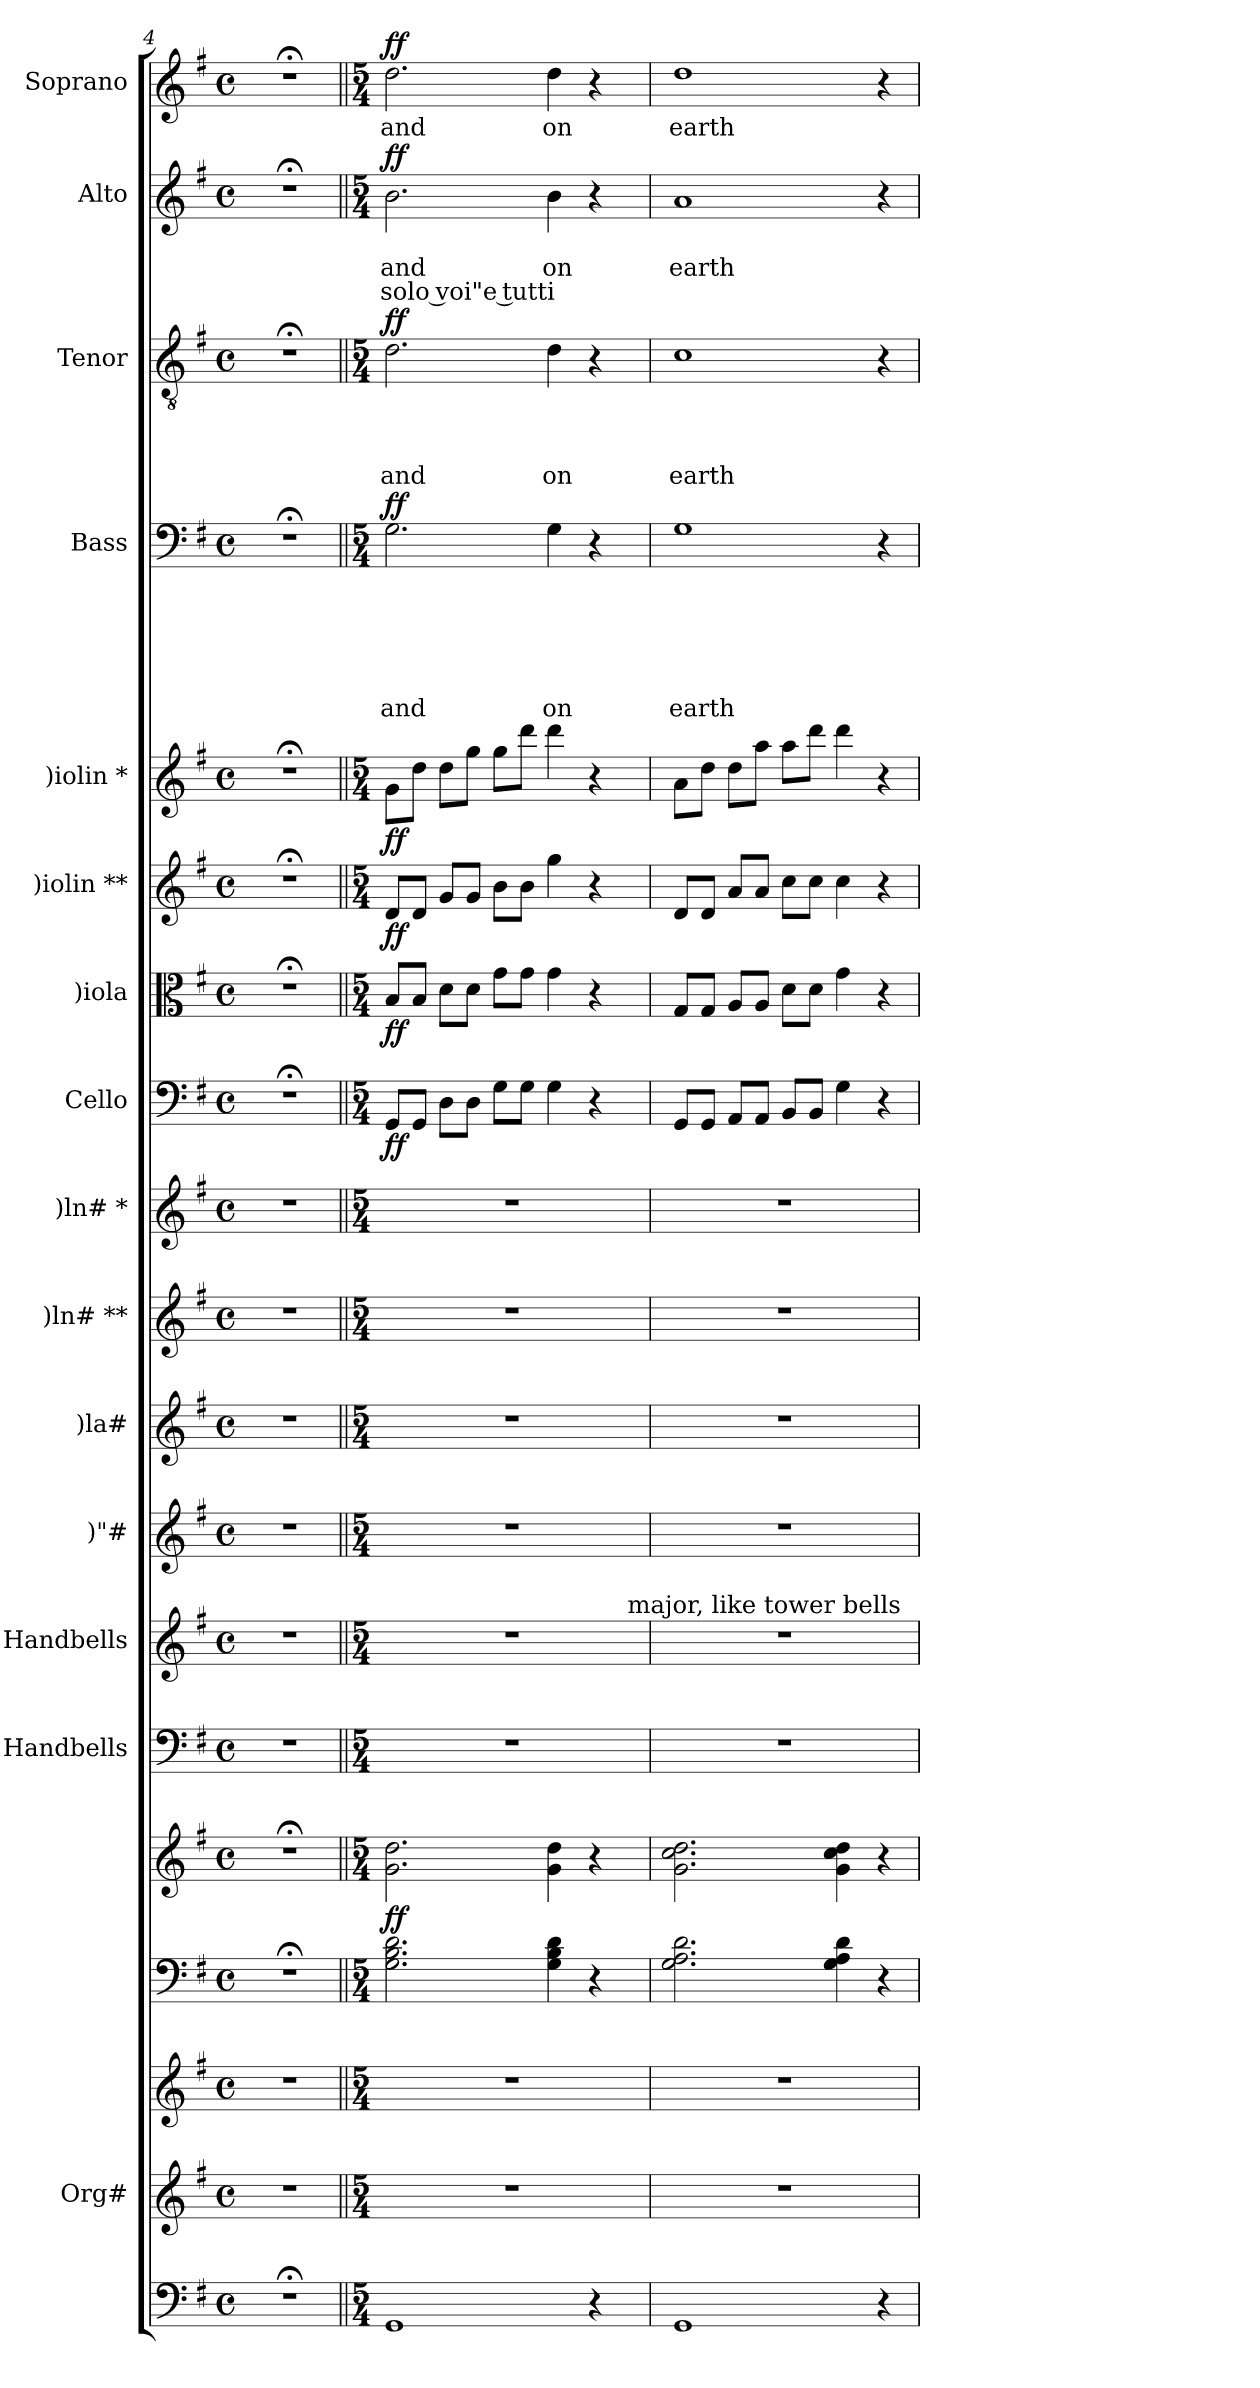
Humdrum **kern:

**kern	**kern	**kern	**kern	**dynam	**kern	**kern	**kern	**kern	**kern	**kern	**kern	**kern	**dynam	**kern	**dynam	**kern	**dynam	**kern	**dynam	**kern	**text	**text	**text	**text	**text	**text	**dynam	**kern	**text	**text	**text	**text	**dynam	**kern	**text	**text	**text	**dynam	**kern	**text	**dynam
*part18	*part17	*part17	*part16	*part16	*part15	*part14	*part13	*part12	*part11	*part10	*part9	*part8	*part8	*part7	*part7	*part6	*part6	*part5	*part5	*part4	*part4	*part4	*part4	*part4	*part4	*part4	*part4	*part3	*part3	*part3	*part3	*part3	*part3	*part2	*part2	*part2	*part2	*part2	*part1	*part1	*part1
*staff19	*staff18	*staff17	*staff16	*staff16	*staff15	*staff14	*staff13	*staff12	*staff11	*staff10	*staff9	*staff8	*staff8	*staff7	*staff7	*staff6	*staff6	*staff5	*staff5	*staff4	*staff4	*staff4	*staff4	*staff4	*staff4	*staff4	*staff4	*staff3	*staff3	*staff3	*staff3	*staff3	*staff3	*staff2	*staff2	*staff2	*staff2	*staff2	*staff1	*staff1	*staff1
*	*I"Org#	*	*	*	*	*I"Handbells	*I"Handbells	*I")"#	*I")la#	*I")ln# **	*I")ln# *	*I"Cello	*	*I")iola	*	*I")iolin **	*	*I")iolin *	*	*I"Bass	*	*	*	*	*	*	*	*I"Tenor	*	*	*	*	*	*I"Alto	*	*	*	*	*I"Soprano	*	*
*	*	*	*	*	*	*	*	*	*I')la#	*I')ln# **	*I')ln# *	*	*	*	*	*	*	*	*	*I'B	*	*	*	*	*	*	*	*I'T	*	*	*	*	*	*I'A	*	*	*	*	*I'S	*	*
*clefF4	*clefG2	*clefG2	*clefF4	*	*clefG2	*clefF4	*clefG2	*clefG2	*clefG2	*clefG2	*clefG2	*clefF4	*	*clefC3	*	*clefG2	*	*clefG2	*	*clefF4	*	*	*	*	*	*	*	*clefGv2	*	*	*	*	*	*clefG2	*	*	*	*	*clefG2	*	*
*k[f#]	*k[f#]	*k[f#]	*k[f#]	*	*k[f#]	*k[f#]	*k[f#]	*k[f#]	*k[f#]	*k[f#]	*k[f#]	*k[f#]	*	*k[f#]	*	*k[f#]	*	*k[f#]	*	*k[f#]	*	*	*	*	*	*	*	*k[f#]	*	*	*	*	*	*k[f#]	*	*	*	*	*k[f#]	*	*
*G:	*G:	*G:	*G:	*	*G:	*G:	*G:	*G:	*G:	*G:	*G:	*G:	*	*G:	*	*G:	*	*G:	*	*G:	*	*	*	*	*	*	*	*G:	*	*	*	*	*	*G:	*	*	*	*	*G:	*	*
*M4/4	*M4/4	*M4/4	*M4/4	*	*M4/4	*M4/4	*M4/4	*M4/4	*M4/4	*M4/4	*M4/4	*M4/4	*	*M4/4	*	*M4/4	*	*M4/4	*	*M4/4	*	*	*	*	*	*	*	*M4/4	*	*	*	*	*	*M4/4	*	*	*	*	*M4/4	*	*
*met(c)	*met(c)	*met(c)	*met(c)	*	*met(c)	*met(c)	*met(c)	*met(c)	*met(c)	*met(c)	*met(c)	*met(c)	*	*met(c)	*	*met(c)	*	*met(c)	*	*met(c)	*	*	*	*	*	*	*	*met(c)	*	*	*	*	*	*met(c)	*	*	*	*	*met(c)	*	*
=4	=4	=4	=4	=4	=4	=4	=4	=4	=4	=4	=4	=4	=4	=4	=4	=4	=4	=4	=4	=4	=4	=4	=4	=4	=4	=4	=4	=4	=4	=4	=4	=4	=4	=4	=4	=4	=4	=4	=4	=4	=4
1r;<	1r	1r	1r;<	.	1r;<	1r	1r	1r	1r	1r	1r	1r;<	.	1r;<	.	1r;<	.	1r;<	.	1r;<	.	.	.	.	.	.	.	1r;<	.	.	.	.	.	1r;<	.	.	.	.	1r;<	.	.
=5||	=5||	=5||	=5||	=5||	=5||	=5||	=5||	=5||	=5||	=5||	=5||	=5||	=5||	=5||	=5||	=5||	=5||	=5||	=5||	=5||	=5||	=5||	=5||	=5||	=5||	=5||	=5||	=5||	=5||	=5||	=5||	=5||	=5||	=5||	=5||	=5||	=5||	=5||	=5||	=5||	=5||
*M5/4	*M5/4	*M5/4	*M5/4	*	*M5/4	*M5/4	*M5/4	*M5/4	*M5/4	*M5/4	*M5/4	*M5/4	*	*M5/4	*	*M5/4	*	*M5/4	*	*M5/4	*	*	*	*	*	*	*	*M5/4	*	*	*	*	*	*M5/4	*	*	*	*	*M5/4	*	*
!	!	!	!	!	!	!	!LO:TX:a:t=Bells peal out in G	!	!	!	!	!	!	!	!	!	!	!	!	!	!	!	!	!	!	!	!	!	!	!	!	!	!	!	!	!	!	!	!	!	!
!	!	!	!	!LO:DY:a	!	!	!	!	!	!	!	!	!LO:DY:b	!	!LO:DY:b	!	!LO:DY:b	!	!LO:DY:b	!	!	!	!	!	!	!LO:LY:b	!LO:DY:a	!	!	!	!	!LO:LY:b	!LO:DY:a	!	!	!LO:LY:b	!LO:LY:b	!LO:DY:a	!	!LO:LY:b	!LO:DY:a
*	*	*	*	*	*	*	*^	*	*	*	*	*	*	*	*	*	*	*	*	*	*	*	*	*	*	*	*	*	*	*	*	*	*	*	*	*	*	*	*	*	*
1GG	4%5r	4%5r	2.G\ 2.B\ 2.d\	ff	2.g\ 2.dd\	4%5r	4%5r	1ryy	4%5r	4%5r	4%5r	4%5r	8GG/L	ff	8B/L	ff	8d/L	ff	8g\L	ff	2.G\	.	.	.	.	.	and	ff	2.d\	.	.	.	and	ff	2.b\	.	and	solo voi"e tutti	ff	2.dd\	and	ff
.	.	.	.	.	.	.	.	.	.	.	.	.	8GG/J	.	8B/J	.	8d/J	.	8dd\J	.	.	.	.	.	.	.	.	.	.	.	.	.	.	.	.	.	.	.	.	.	.	.
.	.	.	.	.	.	.	.	.	.	.	.	.	8D\L	.	8d\L	.	8g/L	.	8dd\L	.	.	.	.	.	.	.	.	.	.	.	.	.	.	.	.	.	.	.	.	.	.	.
.	.	.	.	.	.	.	.	.	.	.	.	.	8D\J	.	8d\J	.	8g/J	.	8gg\J	.	.	.	.	.	.	.	.	.	.	.	.	.	.	.	.	.	.	.	.	.	.	.
.	.	.	.	.	.	.	.	.	.	.	.	.	8G\L	.	8g\L	.	8b\L	.	8gg\L	.	.	.	.	.	.	.	.	.	.	.	.	.	.	.	.	.	.	.	.	.	.	.
.	.	.	.	.	.	.	.	.	.	.	.	.	8G\J	.	8g\J	.	8b\J	.	8ddd\J	.	.	.	.	.	.	.	.	.	.	.	.	.	.	.	.	.	.	.	.	.	.	.
!	!	!	!	!	!	!	!	!	!	!	!	!	!	!	!	!	!	!	!	!	!	!	!	!	!	!	!LO:LY:b	!	!	!	!	!	!LO:LY:b	!	!	!	!LO:LY:b	!	!	!	!LO:LY:b	!
.	.	.	4G\ 4B\ 4d\	.	4g\ 4dd\	.	.	.	.	.	.	.	4G\	.	4g\	.	4gg\	.	4ddd\	.	4G\	.	.	.	.	.	on	.	4d\	.	.	.	on	.	4b\	.	on	.	.	4dd\	on	.
4r	.	.	4r	.	4r	.	.	8ryy	.	.	.	.	4r	.	4r	.	4r	.	4r	.	4r	.	.	.	.	.	.	.	4r	.	.	.	.	.	4r	.	.	.	.	4r	.	.
.	.	.	.	.	.	.	.	32ryy	.	.	.	.	.	.	.	.	.	.	.	.	.	.	.	.	.	.	.	.	.	.	.	.	.	.	.	.	.	.	.	.	.	.
!	!	!	!	!	!	!	!	!LO:TX:a:t=major, like tower bells	!	!	!	!	!	!	!	!	!	!	!	!	!	!	!	!	!	!	!	!	!	!	!	!	!	!	!	!	!	!	!	!	!	!
.	.	.	.	.	.	.	.	16.ryy	.	.	.	.	.	.	.	.	.	.	.	.	.	.	.	.	.	.	.	.	.	.	.	.	.	.	.	.	.	.	.	.	.	.
=6	=6	=6	=6	=6	=6	=6	=6	=6	=6	=6	=6	=6	=6	=6	=6	=6	=6	=6	=6	=6	=6	=6	=6	=6	=6	=6	=6	=6	=6	=6	=6	=6	=6	=6	=6	=6	=6	=6	=6	=6	=6	=6
!	!	!	!	!	!	!	!	!	!	!	!	!	!	!	!	!	!	!	!	!	!	!	!	!	!	!	!LO:LY:b	!	!	!	!	!	!LO:LY:b	!	!	!	!LO:LY:b	!	!	!	!LO:LY:b	!
*	*	*	*	*	*	*	*v	*v	*	*	*	*	*	*	*	*	*	*	*	*	*	*	*	*	*	*	*	*	*	*	*	*	*	*	*	*	*	*	*	*	*	*
1GG	4%5r	4%5r	2.G\ 2.A\ 2.d\	.	2.g\ 2.cc\ 2.dd\	4%5r	4%5r	4%5r	4%5r	4%5r	4%5r	8GG/L	.	8G/L	.	8d/L	.	8a\L	.	1G	.	.	.	.	.	earth	.	1c	.	.	.	earth	.	1a	.	earth	.	.	1dd	earth	.
.	.	.	.	.	.	.	.	.	.	.	.	8GG/J	.	8G/J	.	8d/J	.	8dd\J	.	.	.	.	.	.	.	.	.	.	.	.	.	.	.	.	.	.	.	.	.	.	.
.	.	.	.	.	.	.	.	.	.	.	.	8AA/L	.	8A/L	.	8a/L	.	8dd\L	.	.	.	.	.	.	.	.	.	.	.	.	.	.	.	.	.	.	.	.	.	.	.
.	.	.	.	.	.	.	.	.	.	.	.	8AA/J	.	8A/J	.	8a/J	.	8aa\J	.	.	.	.	.	.	.	.	.	.	.	.	.	.	.	.	.	.	.	.	.	.	.
.	.	.	.	.	.	.	.	.	.	.	.	8BB/L	.	8d\L	.	8cc\L	.	8aa\L	.	.	.	.	.	.	.	.	.	.	.	.	.	.	.	.	.	.	.	.	.	.	.
.	.	.	.	.	.	.	.	.	.	.	.	8BB/J	.	8d\J	.	8cc\J	.	8ddd\J	.	.	.	.	.	.	.	.	.	.	.	.	.	.	.	.	.	.	.	.	.	.	.
.	.	.	4G\ 4A\ 4d\	.	4g\ 4cc\ 4dd\	.	.	.	.	.	.	4G\	.	4g\	.	4cc\	.	4ddd\	.	.	.	.	.	.	.	.	.	.	.	.	.	.	.	.	.	.	.	.	.	.	.
4r	.	.	4r	.	4r	.	.	.	.	.	.	4r	.	4r	.	4r	.	4r	.	4r	.	.	.	.	.	.	.	4r	.	.	.	.	.	4r	.	.	.	.	4r	.	.
=	=	=	=	=	=	=	=	=	=	=	=	=	=	=	=	=	=	=	=	=	=	=	=	=	=	=	=	=	=	=	=	=	=	=	=	=	=	=	=	=	=
*-	*-	*-	*-	*-	*-	*-	*-	*-	*-	*-	*-	*-	*-	*-	*-	*-	*-	*-	*-	*-	*-	*-	*-	*-	*-	*-	*-	*-	*-	*-	*-	*-	*-	*-	*-	*-	*-	*-	*-	*-	*-
